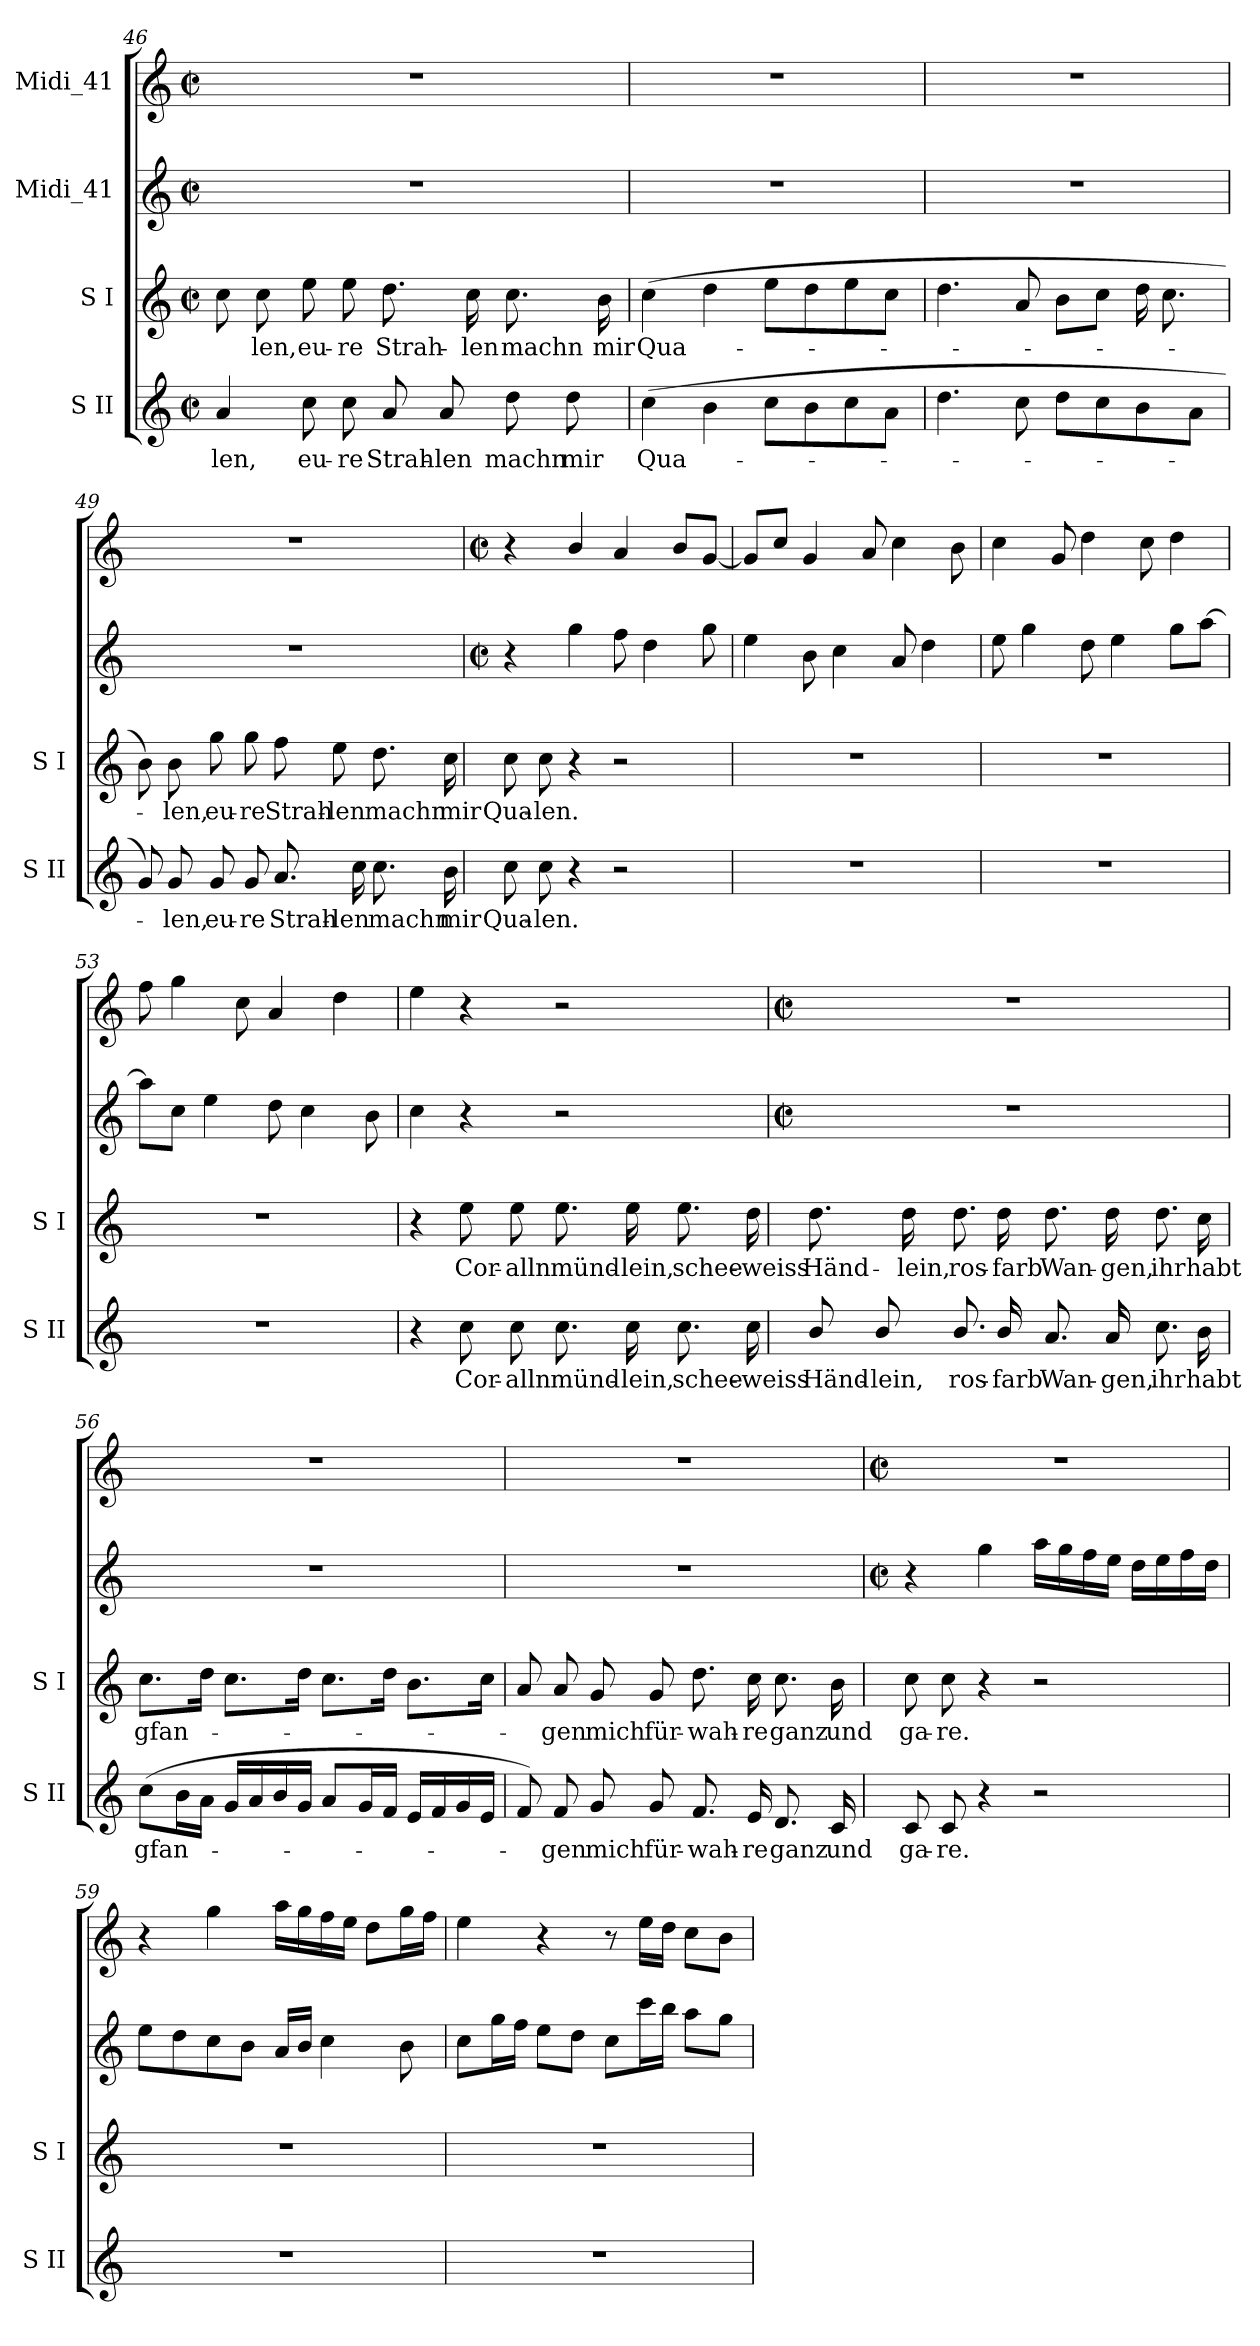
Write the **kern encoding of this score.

**kern	**text	**kern	**text	**kern	**kern
*part4	*part4	*part3	*part3	*part2	*part1
*staff4	*staff4	*staff3	*staff3	*staff2	*staff1
*I"S II	*	*I"S I	*	*I"Midi_41	*I"Midi_41
*I'S II	*	*I'S I	*	*	*
!!LO:LB:g=z
*clefG2	*	*clefG2	*	*clefG2	*clefG2
*k[]	*	*k[]	*	*k[]	*k[]
*C:	*	*C:	*	*C:	*C:
*M2/2	*	*M2/2	*	*M2/2	*M2/2
*met(c|)	*	*met(c|)	*	*met(c|)	*met(c|)
=46	=46	=46	=46	=46	=46
!	!LO:LY:b	!	!	!	!
4a	len,	8cc	.	1r	1r
!	!	!	!LO:LY:b	!	!
.	.	8cc	len,	.	.
!	!LO:LY:b	!	!LO:LY:b	!	!
8cc	eu-	8ee	eu-	.	.
!	!LO:LY:b	!	!LO:LY:b	!	!
8cc	-re	8ee	-re	.	.
!	!LO:LY:b	!	!LO:LY:b	!	!
8a	Strah-	8.dd	Strah-	.	.
!	!LO:LY:b	!	!	!	!
8a	-len	.	.	.	.
!	!	!	!LO:LY:b	!	!
.	.	16cc	-len	.	.
!	!LO:LY:b	!	!LO:LY:b	!	!
8dd	machn	8.cc	machn	.	.
!	!LO:LY:b	!	!	!	!
8dd	mir	.	.	.	.
!	!	!	!LO:LY:b	!	!
.	.	16b	mir	.	.
=47	=47	=47	=47	=47	=47
!	!LO:LY:b	!	!LO:LY:b	!	!
(>4cc	Qua-	(>4cc	Qua-	1r	1r
4b	.	4dd	.	.	.
8ccL	.	8eeL	.	.	.
8b	.	8dd	.	.	.
8cc	.	8ee	.	.	.
8aJ	.	8ccJ	.	.	.
=48	=48	=48	=48	=48	=48
4.dd	.	4.dd	.	1r	1r
8cc	.	8a	.	.	.
8ddL	.	8bL	.	.	.
8cc	.	8ccJ	.	.	.
8b	.	16ddLL	.	.	.
.	.	8.ccJ	.	.	.
8aJ	.	.	.	.	.
=49	=49	=49	=49	=49	=49
8g)	.	8b)	.	1r	1r
!	!LO:LY:b	!	!LO:LY:b	!	!
8g	len,	8b	len,	.	.
!	!LO:LY:b	!	!LO:LY:b	!	!
8g	eu-	8gg	eu-	.	.
!	!LO:LY:b	!	!LO:LY:b	!	!
8g	-re	8gg	-re	.	.
!	!LO:LY:b	!	!LO:LY:b	!	!
8.a	Strah-	8ff	Strah-	.	.
!	!	!	!LO:LY:b	!	!
.	.	8ee	-len	.	.
!	!LO:LY:b	!	!	!	!
16cc	-len	.	.	.	.
!	!LO:LY:b	!	!LO:LY:b	!	!
8.cc	machn	8.dd	machn	.	.
!	!LO:LY:b	!	!LO:LY:b	!	!
16b	mir	16cc	mir	.	.
!!LO:LB:g=z
=50	=50	=50	=50	=50	=50
*	*	*	*	*k[]	*k[]
*	*	*	*	*C:	*C:
*	*	*	*	*M2/2	*M2/2
*	*	*	*	*met(c|)	*met(c|)
!	!LO:LY:b	!	!LO:LY:b	!	!
8cc	Qua-	8cc	Qua-	4r	4r
!	!LO:LY:b	!	!LO:LY:b	!	!
8cc	-len.	8cc	-len.	.	.
4r	.	4r	.	4gg	4b/
2r	.	2r	.	8ff	4a
.	.	.	.	4dd	.
.	.	.	.	.	8bL
.	.	.	.	8gg	[8gJ
=51	=51	=51	=51	=51	=51
1r	.	1r	.	4ee	8gL]
.	.	.	.	.	8ccJ
.	.	.	.	8b	4g
.	.	.	.	4cc	.
.	.	.	.	.	8a
.	.	.	.	8a	4cc
.	.	.	.	4dd	.
.	.	.	.	.	8b
=52	=52	=52	=52	=52	=52
1r	.	1r	.	8ee	4cc
.	.	.	.	4gg	.
.	.	.	.	.	8g
.	.	.	.	8dd	4dd
.	.	.	.	4ee	.
.	.	.	.	.	8cc
.	.	.	.	8ggL	4dd
.	.	.	.	[8aaJ	.
=53	=53	=53	=53	=53	=53
1r	.	1r	.	8aaL]	8ff
.	.	.	.	8ccJ	4gg
.	.	.	.	4ee	.
.	.	.	.	.	8cc
.	.	.	.	8dd	4a
.	.	.	.	4cc	.
.	.	.	.	.	4dd
.	.	.	.	8b	.
=54	=54	=54	=54	=54	=54
4r	.	4r	.	4cc	4ee
!	!LO:LY:b	!	!LO:LY:b	!	!
8cc	Cor-	8ee	Cor-	4r	4r
!	!LO:LY:b	!	!LO:LY:b	!	!
8cc	-alln	8ee	-alln	.	.
!	!LO:LY:b	!	!LO:LY:b	!	!
8.cc	münd-	8.ee	münd-	2r	2r
!	!LO:LY:b	!	!LO:LY:b	!	!
16cc	-lein,	16ee	-lein,	.	.
!	!LO:LY:b	!	!LO:LY:b	!	!
8.cc	schee-	8.ee	schee-	.	.
!	!LO:LY:b	!	!LO:LY:b	!	!
16cc	-weiss	16dd	-weiss	.	.
!!LO:LB:g=z
=55	=55	=55	=55	=55	=55
*	*	*	*	*M2/2	*M2/2
*	*	*	*	*met(c|)	*met(c|)
!	!LO:LY:b	!	!LO:LY:b	!	!
8b/	Händ-	8.dd	Händ-	1r	1r
!	!LO:LY:b	!	!	!	!
8b/	-lein,	.	.	.	.
!	!	!	!LO:LY:b	!	!
.	.	16dd	-lein,	.	.
!	!LO:LY:b	!	!LO:LY:b	!	!
8.b/	ros-	8.dd	ros-	.	.
!	!LO:LY:b	!	!LO:LY:b	!	!
16b/	-farb	16dd	-farb	.	.
!	!LO:LY:b	!	!LO:LY:b	!	!
8.a	Wan-	8.dd	Wan-	.	.
!	!LO:LY:b	!	!LO:LY:b	!	!
16a	-gen,	16dd	-gen,	.	.
!	!LO:LY:b	!	!LO:LY:b	!	!
8.cc	ihr	8.dd	ihr	.	.
!	!LO:LY:b	!	!LO:LY:b	!	!
16b	habt	16cc	habt	.	.
=56	=56	=56	=56	=56	=56
!	!LO:LY:b	!	!LO:LY:b	!	!
(<8ccL	gfan-	8.ccL	gfan-	1r	1r
16bL	.	.	.	.	.
16aJJ	.	16ddJ	.	.	.
16gLL	.	8.ccL	.	.	.
16a	.	.	.	.	.
16b	.	.	.	.	.
16gJJ	.	16ddJ	.	.	.
8aL	.	8.ccL	.	.	.
16gL	.	.	.	.	.
16fJJ	.	16ddJ	.	.	.
16eLL	.	8.bL	.	.	.
16f	.	.	.	.	.
16g	.	.	.	.	.
16eJJ	.	16ccJ	.	.	.
=57	=57	=57	=57	=57	=57
8f)	.	8a	.	1r	1r
!	!LO:LY:b	!	!LO:LY:b	!	!
8f	gen	8a	gen	.	.
!	!LO:LY:b	!	!LO:LY:b	!	!
8g	mich	8g	mich	.	.
!	!LO:LY:b	!	!LO:LY:b	!	!
8g	für-	8g	für-	.	.
!	!LO:LY:b	!	!LO:LY:b	!	!
8.f	-wah-	8.dd	-wah-	.	.
!	!LO:LY:b	!	!LO:LY:b	!	!
16e	-re	16cc	-re	.	.
!	!LO:LY:b	!	!LO:LY:b	!	!
8.d	ganz	8.cc	ganz	.	.
!	!LO:LY:b	!	!LO:LY:b	!	!
16c	und	16b	und	.	.
!!LO:LB:g=z
=58	=58	=58	=58	=58	=58
*	*	*	*	*k[]	*k[]
*	*	*	*	*C:	*C:
*	*	*	*	*M2/2	*M2/2
*	*	*	*	*met(c|)	*met(c|)
!	!LO:LY:b	!	!LO:LY:b	!	!
8c	ga-	8cc	ga-	4r	1r
!	!LO:LY:b	!	!LO:LY:b	!	!
8c	-re.	8cc	-re.	.	.
4r	.	4r	.	4gg	.
2r	.	2r	.	16aaLL	.
.	.	.	.	16gg	.
.	.	.	.	16ff	.
.	.	.	.	16eeJJ	.
.	.	.	.	16ddLL	.
.	.	.	.	16ee	.
.	.	.	.	16ff	.
.	.	.	.	16ddJJ	.
=59	=59	=59	=59	=59	=59
1r	.	1r	.	8eeL	4r
.	.	.	.	8dd	.
.	.	.	.	8cc	4gg
.	.	.	.	8bJ	.
.	.	.	.	16aLL	16aaLL
.	.	.	.	16bJJ	16gg
.	.	.	.	4cc	16ff
.	.	.	.	.	16eeJJ
.	.	.	.	.	8ddL
.	.	.	.	8b	16ggL
.	.	.	.	.	16ffJJ
=60	=60	=60	=60	=60	=60
1r	.	1r	.	8ccL	4ee
.	.	.	.	16ggL	.
.	.	.	.	16ffJJ	.
.	.	.	.	8eeL	4r
.	.	.	.	8ddJ	.
.	.	.	.	8ccL	8r
.	.	.	.	16cccL	16eeLL
.	.	.	.	16bbJJ	16ddJJ
.	.	.	.	8aaL	8ccL
.	.	.	.	8ggJ	8bJ
=	=	=	=	=	=
*-	*-	*-	*-	*-	*-
